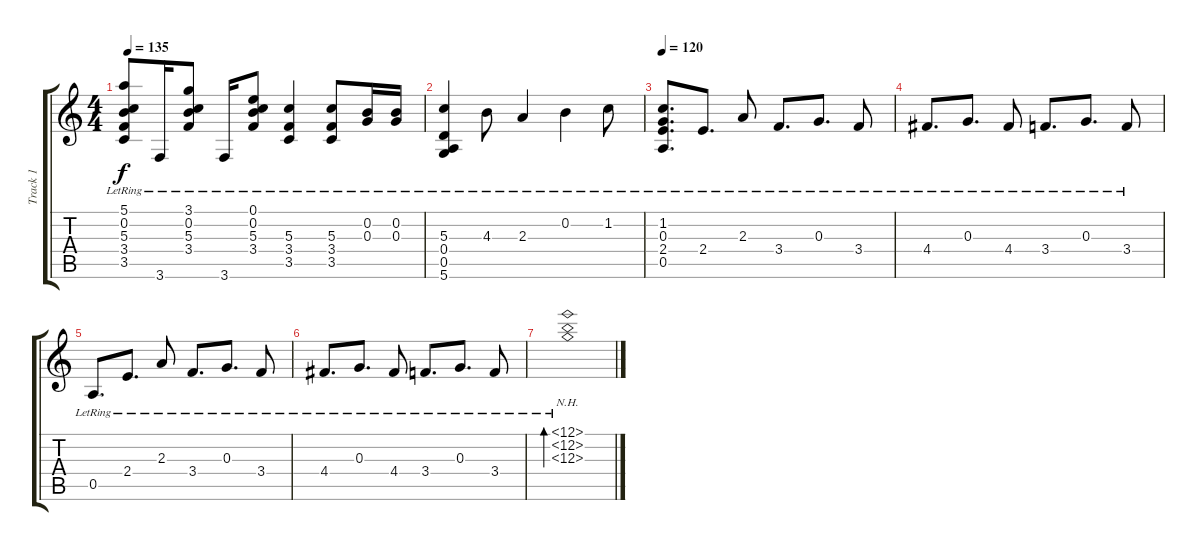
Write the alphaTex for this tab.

\track ("Track 1" "Track 1") {instrument acousticguitarnylon}
\staff {score tabs}
\tuning (E4 B3 G3 D3 A2 D2) {hide}
\ts (4 4)
\tempo 135
\clef g2
\ks c
(5.1{lr} 0.2{lr} 5.3{lr} 3.4{lr} 3.5{lr}).8{dy f} 3.6{lr}.16 (3.1{lr} 0.2{lr} 5.3{lr} 3.4{lr}).8 3.6{lr}.16 (0.1{lr} 0.2{lr} 5.3{lr} 3.4{lr}).8 (5.3{lr} 3.4{lr} 3.5{lr}).4 (5.3{lr} 3.4{lr} 3.5{lr}).8 (0.2{lr} 0.3{lr}).16 (0.2{lr} 0.3{lr}).16 |
(5.3{lr} 0.4{lr} 0.5{lr} 5.6{lr}).4 4.3{lr}.8 2.3{lr}.4 0.2{lr}.4 1.2{lr}.8 |
\tempo 120
(1.2{lr} 0.3{lr} 2.4{lr} 0.5{lr}).8{d} 2.4{lr}.8{d} 2.3{lr}.8 3.4{lr}.8{d} 0.3{lr}.8{d} 3.4{lr}.8 |
4.4{lr}.8{d} 0.3{lr}.8{d} 4.4{lr}.8 3.4{lr}.8{d} 0.3{lr}.8{d} 3.4{lr}.8 |
0.5{lr}.8{d} 2.4{lr}.8{d} 2.3{lr}.8 3.4{lr}.8{d} 0.3{lr}.8{d} 3.4{lr}.8 |
4.4{lr}.8{d} 0.3{lr}.8{d} 4.4{lr}.8 3.4{lr}.8{d} 0.3{lr}.8{d} 3.4{lr}.8 |
(12.1{nh lr} 12.2{nh lr} 12.3{nh lr}).1{bd 480}
